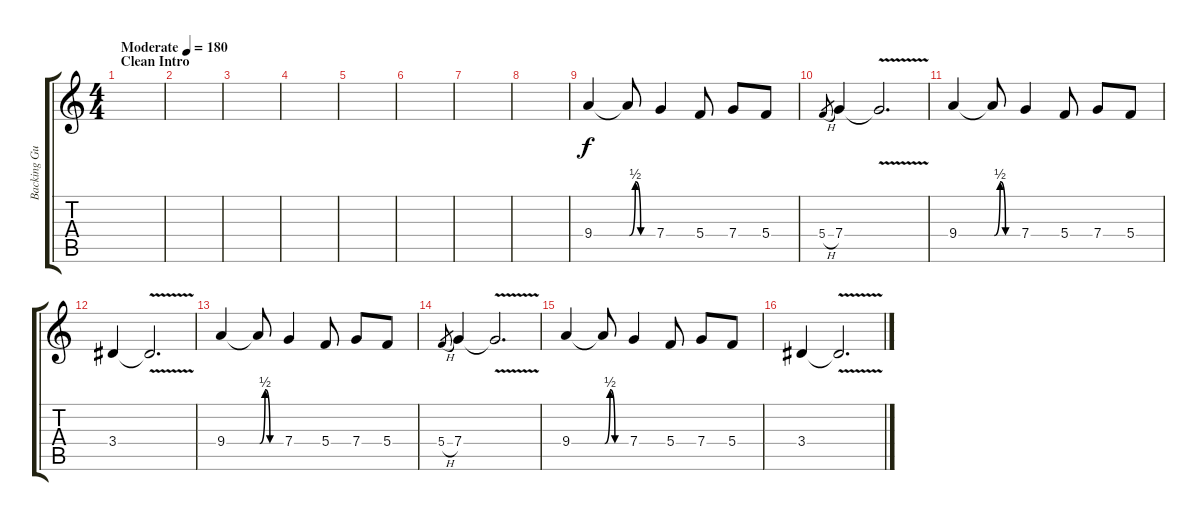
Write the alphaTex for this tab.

\track ("Backing Guitar / Solo" "Backing Gu") {instrument distortionguitar}
\staff {score tabs}
\tuning (D4 A3 F3 C3 G2 C2) {hide}
\ts (4 4)
\section ("" "Clean Intro")
\tempo (180 "Moderate")
\tempo 120
\tempo (180 "Moderate")
\clef g2
\ks c
|
|
|
|
|
|
|
|
9.4.4 9.4{be (custom 0 0 15 2 29 0 60 0) t}.8 7.4.4 5.4.8 7.4.8 5.4.8 |
5.4{h}.8{gr} 7.4.4 7.4{v t}.2{d} |
9.4.4 9.4{be (custom 0 0 15 2 29 0 60 0) t}.8 7.4.4 5.4.8 7.4.8 5.4.8 |
3.4.4 3.4{v t}.2{d} |
9.4.4 9.4{be (custom 0 0 15 2 29 0 60 0) t}.8 7.4.4 5.4.8 7.4.8 5.4.8 |
5.4{h}.8{gr} 7.4.4 7.4{v t}.2{d} |
9.4.4 9.4{be (custom 0 0 15 2 29 0 60 0) t}.8 7.4.4 5.4.8 7.4.8 5.4.8 |
3.4.4 3.4{v t}.2{d}
